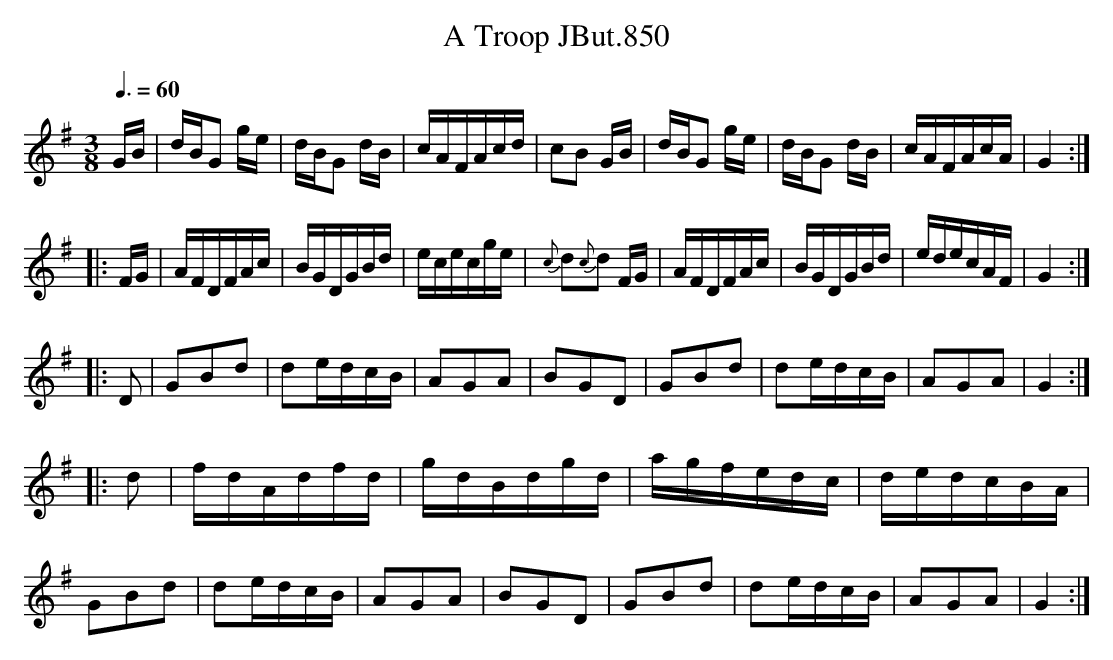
X:1
T:Troop JBut.850, A
Q:3/8=60
M:3/8
L:1/8
K:G
G/B/|d/B/G g/e/|d/B/G d/B/|c/A/F/A/c/d/|cB G/B/|d/B/G g/e/|d/B/G d/B/|c/A/F/A/c/A/|G2:|
|:F/G/|A/F/D/F/A/c/|B/G/D/G/B/d/|e/c/e/c/g/e/|{c}d{c}d F/G/|A/F/D/F/A/c/|B/G/D/G/B/d/|e/d/e/c/A/F/|G2:|
|:D|GBd|de/d/c/B/|AGA|BGD|GBd|de/d/c/B/|AGA|G2:|
|:d|f/d/A/d/f/d/|g/d/B/d/g/d/|a/g/f/e/d/c/|d/e/d/c/B/A/|GBd|de/d/c/B/|AGA|BGD|GBd|de/d/c/B/|AGA| G2:|
